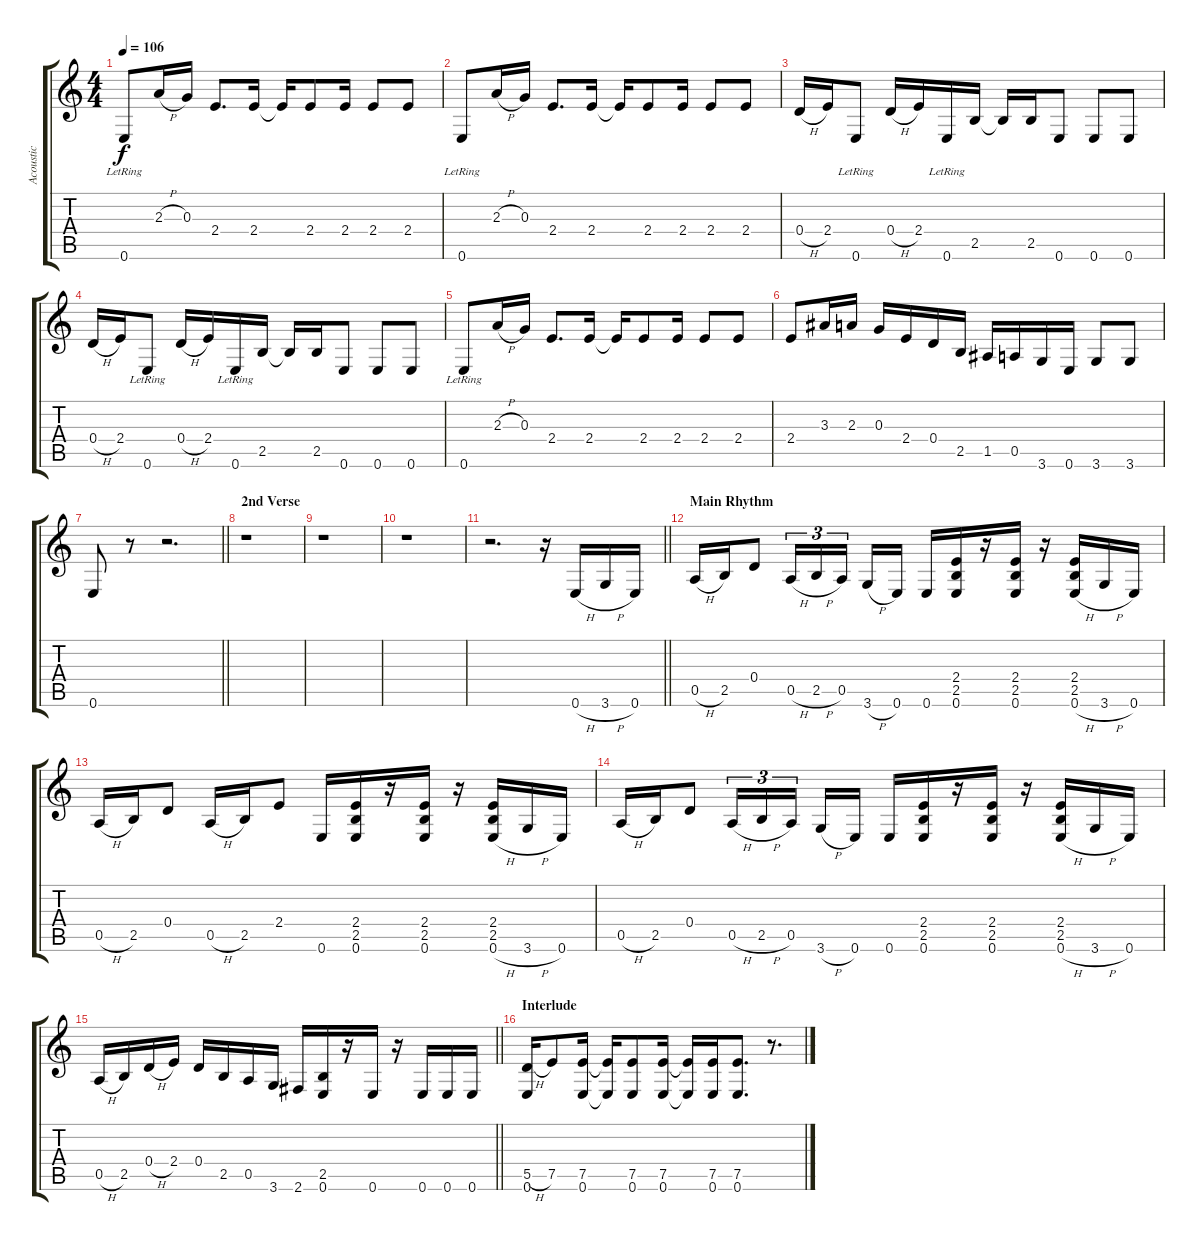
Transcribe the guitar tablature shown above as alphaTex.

\track ("Acoustic" "Acoustic") {instrument acousticguitarsteel}
\staff {score tabs}
\tuning (E4 B3 G3 D3 A2 E2) {hide}
\ts (4 4)
\tempo 106
\clef g2
\ks c
0.6{lr}.8{dy f} 2.3{h}.16 0.3.16 2.4.8{d} 2.4.16 2.4{t}.16 2.4.8 2.4.16 2.4.8 2.4.8 |
0.6{lr}.8 2.3{h}.16 0.3.16 2.4.8{d} 2.4.16 2.4{t}.16 2.4.8 2.4.16 2.4.8 2.4.8 |
0.4{h}.16 2.4.16 0.6{lr}.8 0.4{h}.16 2.4.16 0.6{lr}.16 2.5.16 2.5{t}.16 2.5.16 0.6.8 0.6.8 0.6.8 |
0.4{h}.16 2.4.16 0.6{lr}.8 0.4{h}.16 2.4.16 0.6{lr}.16 2.5.16 2.5{t}.16 2.5.16 0.6.8 0.6.8 0.6.8 |
0.6{lr}.8 2.3{h}.16 0.3.16 2.4.8{d} 2.4.16 2.4{t}.16 2.4.8 2.4.16 2.4.8 2.4.8 |
2.4.8 3.3.16 2.3.16 0.3.16 2.4.16 0.4.16 2.5.16 1.5.16 0.5.16 3.6.16 0.6.16 3.6.8 3.6.8 |
\barLineRight lightlight
0.6.8 r.8 r.2{d} |
\section ("" "2nd Verse")
r.1 |
r.1 |
r.1 |
\barLineRight lightlight
r.2{d} r.16 0.6{h}.16 3.6{h}.16 0.6.16 |
\section ("" "Main Rhythm ")
0.5{h}.16 2.5.16 0.4.8 0.5{h}.16{tu (3 2)} 2.5{h}.16{tu (3 2)} 0.5.16{tu (3 2) beam splitsecondary} 3.6{h}.16 0.6.16 0.6.16 (2.4 2.5 0.6).16 r.16 (2.4 2.5 0.6).16 r.16 (2.4 2.5 0.6{h}).16 3.6{h}.16 0.6.16 |
0.5{h}.16 2.5.16 0.4.8 0.5{h}.16 2.5.16 2.4.8 0.6.16 (2.4 2.5 0.6).16 r.16 (2.4 2.5 0.6).16 r.16 (2.4 2.5 0.6{h}).16 3.6{h}.16 0.6.16 |
0.5{h}.16 2.5.16 0.4.8 0.5{h}.16{tu (3 2)} 2.5{h}.16{tu (3 2)} 0.5.16{tu (3 2) beam splitsecondary} 3.6{h}.16 0.6.16 0.6.16 (2.4 2.5 0.6).16 r.16 (2.4 2.5 0.6).16 r.16 (2.4 2.5 0.6{h}).16 3.6{h}.16 0.6.16 |
\barLineRight lightlight
0.5{h}.16 2.5.16 0.4{h}.16 2.4.16 0.4.16 2.5.16 0.5.16 3.6.16 2.6.16 (2.5 0.6).16 r.16 0.6.16 r.16 0.6.16 0.6.16 0.6.16 |
\section ("" "Interlude")
(5.5{h} 0.6).16 7.5.8 (7.5 0.6).16 (7.5{t} 0.6{t}).16 (7.5 0.6).8 (7.5 0.6).16 (7.5{t} 0.6{t}).16 (7.5 0.6).16 (7.5 0.6).8{d} r.8{d}
